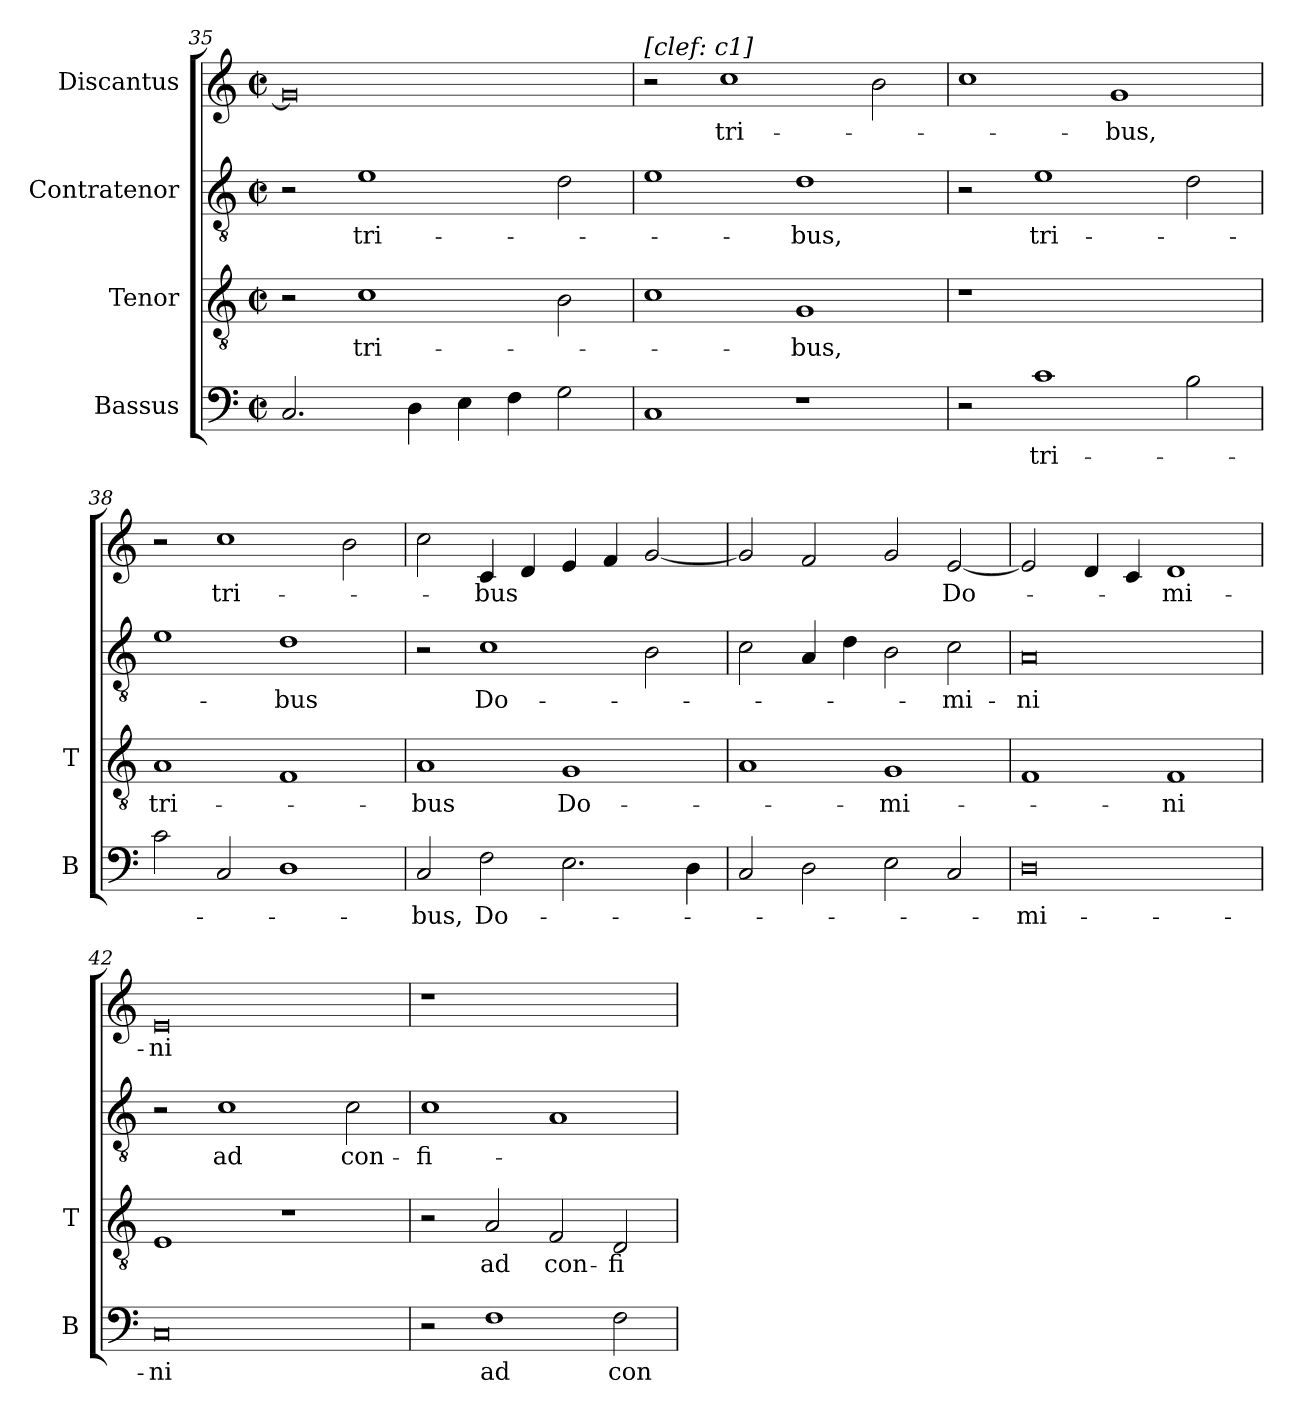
**kern	**text	**kern	**text	**kern	**text	**kern	**text
*part4	*part4	*part3	*part3	*part2	*part2	*part1	*part1
*staff4	*staff4	*staff3	*staff3	*staff2	*staff2	*staff1	*staff1
*I"Bassus	*	*I"Tenor	*	*I"Contratenor	*	*I"Discantus	*
*I'B	*	*I'T	*	*	*	*	*
*clefF4	*	*clefGv2	*	*clefGv2	*	*clefG2	*
*k[]	*	*k[]	*	*k[]	*	*k[]	*
*C:	*	*C:	*	*C:	*	*C:	*
*M2/2	*	*M2/2	*	*M2/2	*	*M2/2	*
*met(c|)	*	*met(c|)	*	*met(c|)	*	*met(c|)	*
=35	=35	=35	=35	=35	=35	=35	=35
2.C/	.	2r	.	2r	.	0g]	.
!	!	!	!LO:LY:b	!	!LO:LY:b	!	!
.	.	1c	tri-	1e	tri-	.	.
4D\	.	.	.	.	.	.	.
4E\	.	.	.	.	.	.	.
4F\	.	.	.	.	.	.	.
2G\	.	2B\	.	2d\	.	.	.
=36	=36	=36	=36	=36	=36	=36	=36
!	!	!	!	!	!	!LO:TX:a:t=[clef&colon; c1]	!
1C	.	1c	.	1e	.	2r	.
!	!	!	!	!	!	!	!LO:LY:b
.	.	.	.	.	.	1cc	tri-
!	!	!	!LO:LY:b	!	!LO:LY:b	!	!
1r	.	1G	-bus,	1d	-bus,	.	.
.	.	.	.	.	.	2b\	.
=37	=37	=37	=37	=37	=37	=37	=37
2r	.	1r	.	2r	.	1cc	.
!	!LO:LY:b	!	!	!	!LO:LY:b	!	!
1c	tri-	.	.	1e	tri-	.	.
!	!	!	!	!	!	!	!LO:LY:b
.	.	1ryy	.	.	.	1g	-bus,
2B\	.	.	.	2d\	.	.	.
=38	=38	=38	=38	=38	=38	=38	=38
!	!	!	!LO:LY:b	!	!	!	!
2c\	.	1A	tri-	1e	.	2r	.
!	!	!	!	!	!	!	!LO:LY:b
2C/	.	.	.	.	.	1cc	tri-
!	!	!	!	!	!LO:LY:b	!	!
1D	.	1F	.	1d	-bus	.	.
.	.	.	.	.	.	2b\	.
=39	=39	=39	=39	=39	=39	=39	=39
!	!LO:LY:b	!	!LO:LY:b	!	!	!	!
2C/	-bus,	1A	-bus	2r	.	2cc\	.
!	!LO:LY:b	!	!	!	!LO:LY:b	!	!LO:LY:b
2F\	Do-	.	.	1c	Do-	4c/	-bus
.	.	.	.	.	.	4d/	.
!	!	!	!LO:LY:b	!	!	!	!
2.E\	.	1G	Do-	.	.	4e/	.
.	.	.	.	.	.	4f/	.
.	.	.	.	2B\	.	[2g/	.
4D\	.	.	.	.	.	.	.
!!LO:LB:g=z
=40	=40	=40	=40	=40	=40	=40	=40
2C/	.	1A	.	2c\	.	2g/]	.
2D\	.	.	.	4A/	.	2f/	.
.	.	.	.	4d\	.	.	.
!	!	!	!LO:LY:b	!	!	!	!
2E\	.	1G	-mi-	2B\	.	2g/	.
!	!	!	!	!	!LO:LY:b	!	!LO:LY:b
2C/	.	.	.	2c\	-mi-	[2e/	Do-
=41	=41	=41	=41	=41	=41	=41	=41
!	!LO:LY:b	!	!	!	!LO:LY:b	!	!
0D	-mi-	1F	.	0A	-ni	2e/]	.
.	.	.	.	.	.	4d/	.
.	.	.	.	.	.	4c/	.
!	!	!	!LO:LY:b	!	!	!	!LO:LY:b
.	.	1F	-ni	.	.	1d	-mi-
=42	=42	=42	=42	=42	=42	=42	=42
!	!LO:LY:b	!	!	!	!	!	!LO:LY:b
0C	-ni	1E	.	2r	.	0e	-ni
!	!	!	!	!	!LO:LY:b	!	!
.	.	.	.	1c	ad	.	.
.	.	1r	.	.	.	.	.
!	!	!	!	!	!LO:LY:b	!	!
.	.	.	.	2c\	con-	.	.
=43	=43	=43	=43	=43	=43	=43	=43
!	!	!	!	!	!LO:LY:b	!	!
2r	.	2r	.	1c	-fi-	1r	.
!	!LO:LY:b	!	!LO:LY:b	!	!	!	!
1F	ad	2A/	ad	.	.	.	.
!	!	!	!LO:LY:b	!	!	!	!
.	.	2F/	con-	1A	.	1ryy	.
!	!LO:LY:b	!	!LO:LY:b	!	!	!	!
2F\	con-	2D/	-fi-	.	.	.	.
=	=	=	=	=	=	=	=
*-	*-	*-	*-	*-	*-	*-	*-
